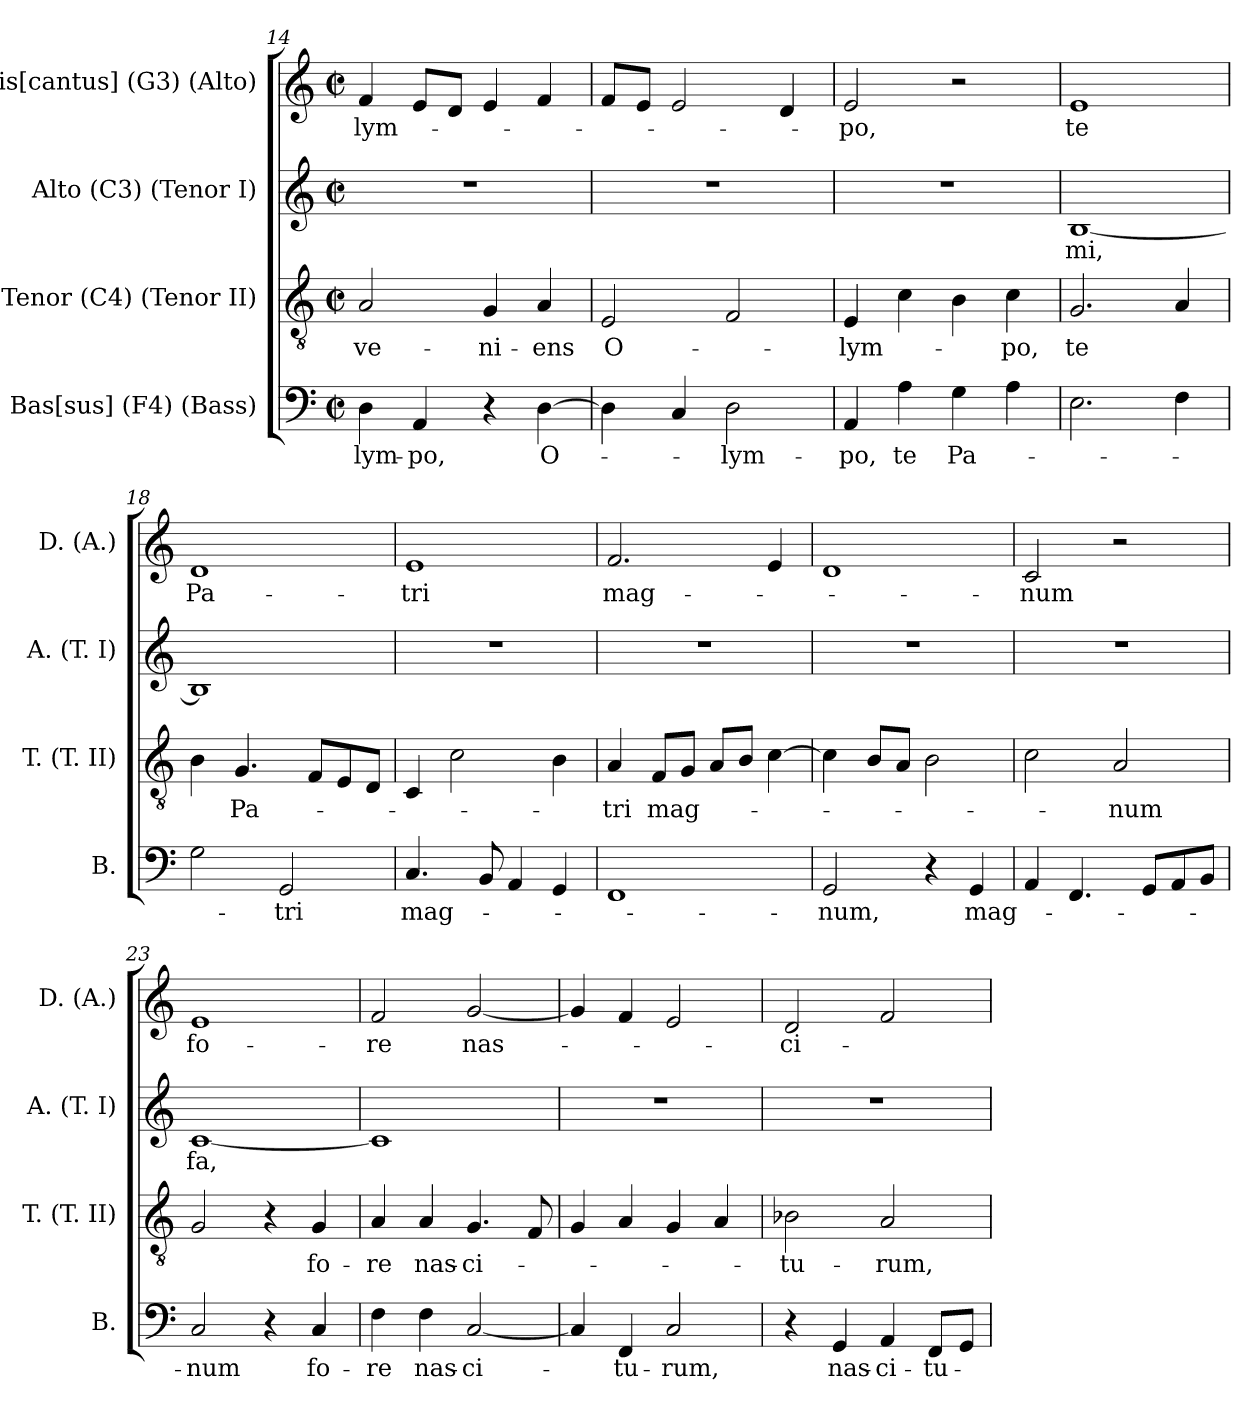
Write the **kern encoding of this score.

**kern	**text	**kern	**text	**kern	**text	**kern	**text
*part4	*part4	*part3	*part3	*part2	*part2	*part1	*part1
*staff4	*staff4	*staff3	*staff3	*staff2	*staff2	*staff1	*staff1
*I"Bas[sus] (F4) (Bass)	*	*I"Tenor (C4) (Tenor II)	*	*I"Alto (C3) (Tenor I)	*	*I"Dis[cantus] (G3) (Alto)	*
*I'B.	*	*I'T. (T. II)	*	*I'A. (T. I)	*	*I'D. (A.)	*
!!LO:PB:g=z
*clefF4	*	*clefGv2	*	*clefG2	*	*clefG2	*
*k[]	*	*k[]	*	*k[]	*	*k[]	*
*C:	*	*C:	*	*C:	*	*C:	*
*M2/2	*	*M2/2	*	*M2/2	*	*M2/2	*
*met(c|)	*	*met(c|)	*	*met(c|)	*	*met(c|)	*
=14	=14	=14	=14	=14	=14	=14	=14
!	!LO:LY:b	!	!LO:LY:b	!	!	!	!LO:LY:b
4D\	-lym-	2A/	ve-	1r	.	4f/	-lym-
!	!LO:LY:b	!	!	!	!	!	!
4AA/	-po,	.	.	.	.	8e/L	.
.	.	.	.	.	.	8d/J	.
!	!	!	!LO:LY:b	!	!	!	!
4r	.	4G/	-ni-	.	.	4e/	.
!	!LO:LY:b	!	!LO:LY:b	!	!	!	!
[>4D\	O-	4A/	-ens	.	.	4f/	.
=15	=15	=15	=15	=15	=15	=15	=15
!	!	!	!LO:LY:b	!	!	!	!
4D\]	.	2E/	O-	1r	.	8f/L	.
.	.	.	.	.	.	8e/J	.
4C/	.	.	.	.	.	2e/	.
!	!LO:LY:b	!	!	!	!	!	!
2D\	-lym-	2F/	.	.	.	.	.
.	.	.	.	.	.	4d/	.
=16	=16	=16	=16	=16	=16	=16	=16
!	!LO:LY:b	!	!LO:LY:b	!	!	!	!LO:LY:b
4AA/	-po,	4E/	-lym-	1r	.	2e/	-po,
!	!LO:LY:b	!	!	!	!	!	!
4A\	te	4c\	.	.	.	.	.
!	!LO:LY:b	!	!	!	!	!	!
4G\	Pa-	4B\	.	.	.	2r	.
!	!	!	!LO:LY:b	!	!	!	!
4A\	.	4c\	-po,	.	.	.	.
=17	=17	=17	=17	=17	=17	=17	=17
!	!	!	!LO:LY:b	!	!LO:LY:b	!	!LO:LY:b
2.E\	.	2.G/	te	[<1B	mi,	1e	te
4F\	.	4A/	.	.	.	.	.
=18	=18	=18	=18	=18	=18	=18	=18
!	!	!	!	!	!	!	!LO:LY:b
2G\	.	4B\	.	1B]	.	1d	Pa-
!	!	!	!LO:LY:b	!	!	!	!
.	.	4.G/	Pa-	.	.	.	.
!	!LO:LY:b	!	!	!	!	!	!
2GG/	-tri	.	.	.	.	.	.
.	.	8F/L	.	.	.	.	.
.	.	8E/	.	.	.	.	.
.	.	8D/J	.	.	.	.	.
=19	=19	=19	=19	=19	=19	=19	=19
!	!LO:LY:b	!	!	!	!	!	!LO:LY:b
4.C/	mag-	4C/	.	1r	.	1e	-tri
.	.	2c\	.	.	.	.	.
8BB/	.	.	.	.	.	.	.
4AA/	.	.	.	.	.	.	.
4GG/	.	4B\	.	.	.	.	.
=20	=20	=20	=20	=20	=20	=20	=20
!	!	!	!LO:LY:b	!	!	!	!LO:LY:b
1FF	.	4A/	-tri	1r	.	2.f/	mag-
!	!	!	!LO:LY:b	!	!	!	!
.	.	8F/L	mag-	.	.	.	.
.	.	8G/J	.	.	.	.	.
.	.	8A/L	.	.	.	.	.
.	.	8B/J	.	.	.	.	.
.	.	[<4c\	.	.	.	4e/	.
!!LO:LB:g=z
=21	=21	=21	=21	=21	=21	=21	=21
!	!LO:LY:b	!	!	!	!	!	!
2GG/	-num,	4c\]	.	1r	.	1d	.
.	.	8B/L	.	.	.	.	.
.	.	8A/J	.	.	.	.	.
4r	.	2B\	.	.	.	.	.
!	!LO:LY:b	!	!	!	!	!	!
4GG/	mag-	.	.	.	.	.	.
=22	=22	=22	=22	=22	=22	=22	=22
!	!	!	!	!	!	!	!LO:LY:b
4AA/	.	2c\	.	1r	.	2c/	-num
4.FF/	.	.	.	.	.	.	.
!	!	!	!LO:LY:b	!	!	!	!
.	.	2A/	-num	.	.	2r	.
8GG/L	.	.	.	.	.	.	.
8AA/	.	.	.	.	.	.	.
8BB/J	.	.	.	.	.	.	.
=23	=23	=23	=23	=23	=23	=23	=23
!	!LO:LY:b	!	!	!	!LO:LY:b	!	!LO:LY:b
2C/	-num	2G/	.	[<1c	fa,	1e	fo-
4r	.	4r	.	.	.	.	.
!	!LO:LY:b	!	!LO:LY:b	!	!	!	!
4C/	fo-	4G/	fo-	.	.	.	.
=24	=24	=24	=24	=24	=24	=24	=24
!	!LO:LY:b	!	!LO:LY:b	!	!	!	!LO:LY:b
4F\	-re	4A/	-re	1c]	.	2f/	-re
!	!LO:LY:b	!	!LO:LY:b	!	!	!	!
4F\	nas-	4A/	nas-	.	.	.	.
!	!LO:LY:b	!	!LO:LY:b	!	!	!	!LO:LY:b
[<2C/	-ci-	4.G/	-ci-	.	.	[<2g/	nas-
.	.	8F/	.	.	.	.	.
=25	=25	=25	=25	=25	=25	=25	=25
4C/]	.	4G/	.	1r	.	4g/]	.
!	!LO:LY:b	!	!	!	!	!	!
4FF/	-tu-	4A/	.	.	.	4f/	.
!	!LO:LY:b	!	!	!	!	!	!
2C/	-rum,	4G/	.	.	.	2e/	.
.	.	4A/	.	.	.	.	.
=26	=26	=26	=26	=26	=26	=26	=26
!	!	!	!LO:LY:b	!	!	!	!LO:LY:b
4r	.	2B-X\	-tu-	1r	.	2d/	-ci-
!	!LO:LY:b	!	!	!	!	!	!
4GG/	nas-	.	.	.	.	.	.
!	!LO:LY:b	!	!LO:LY:b	!	!	!	!
4AA/	-ci-	2A/	-rum,	.	.	2f/	.
!	!LO:LY:b	!	!	!	!	!	!
8FF/L	-tu-	.	.	.	.	.	.
8GG/J	.	.	.	.	.	.	.
=	=	=	=	=	=	=	=
*-	*-	*-	*-	*-	*-	*-	*-
